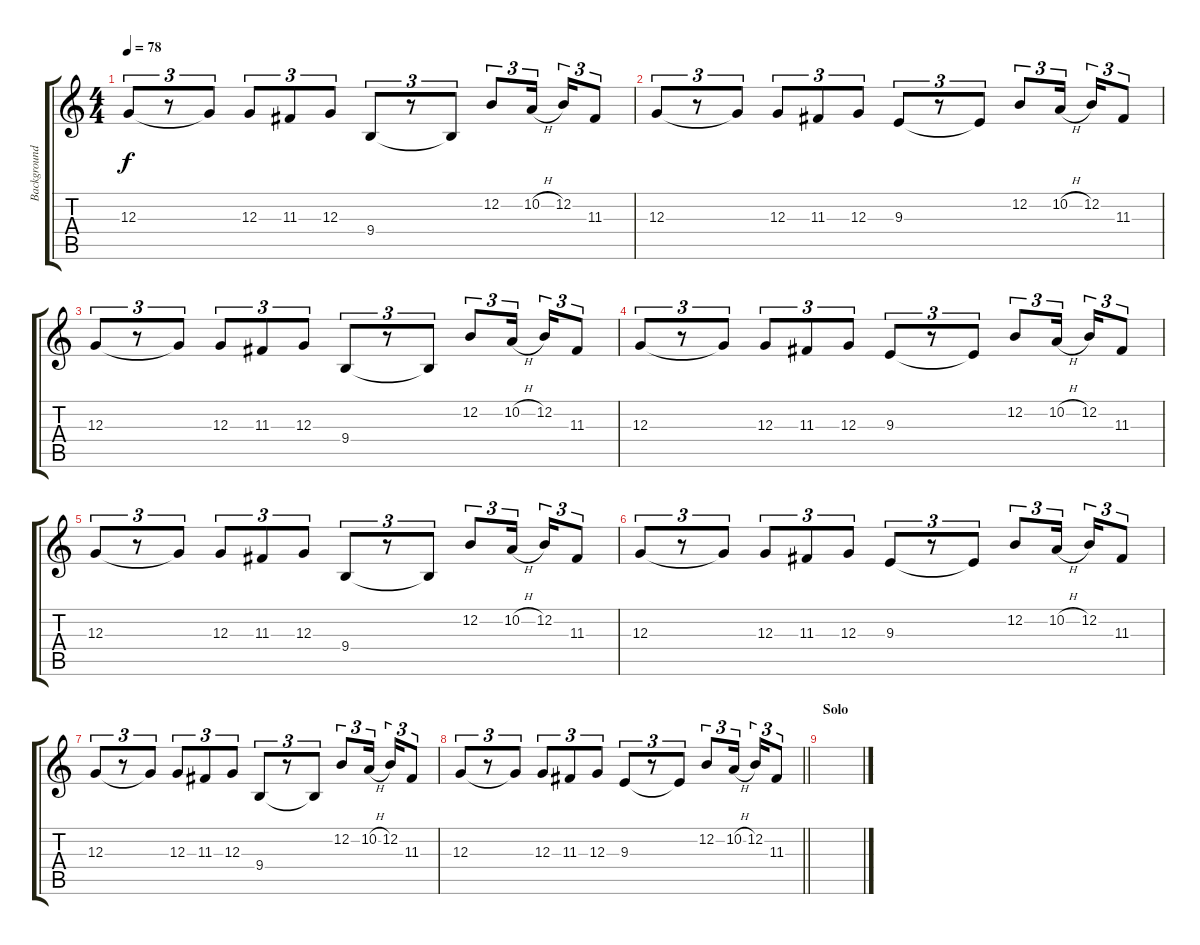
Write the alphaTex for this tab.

\track ("Background" "Background") {instrument choiraahs}
\staff {score tabs}
\tuning (E4 B3 G3 D3 A2 E2) {hide}
\ts (4 4)
\tempo 78
\clef g2
\ks c
12.3.8{tu (3 2) dy f} r.8{tu (3 2)} 12.3{t}.8{tu (3 2)} 12.3.8{tu (3 2)} 11.3.8{tu (3 2)} 12.3.8{tu (3 2)} 9.4.8{tu (3 2)} r.8{tu (3 2)} 9.4{t}.8{tu (3 2)} 12.2.8{tu (3 2)} 10.2{h}.16{tu (3 2)} 12.2.16{tu (3 2)} 11.3.8{tu (3 2)} |
12.3.8{tu (3 2)} r.8{tu (3 2)} 12.3{t}.8{tu (3 2)} 12.3.8{tu (3 2)} 11.3.8{tu (3 2)} 12.3.8{tu (3 2)} 9.3.8{tu (3 2)} r.8{tu (3 2)} 9.3{t}.8{tu (3 2)} 12.2.8{tu (3 2)} 10.2{h}.16{tu (3 2)} 12.2.16{tu (3 2)} 11.3.8{tu (3 2)} |
12.3.8{tu (3 2)} r.8{tu (3 2)} 12.3{t}.8{tu (3 2)} 12.3.8{tu (3 2)} 11.3.8{tu (3 2)} 12.3.8{tu (3 2)} 9.4.8{tu (3 2)} r.8{tu (3 2)} 9.4{t}.8{tu (3 2)} 12.2.8{tu (3 2)} 10.2{h}.16{tu (3 2)} 12.2.16{tu (3 2)} 11.3.8{tu (3 2)} |
12.3.8{tu (3 2)} r.8{tu (3 2)} 12.3{t}.8{tu (3 2)} 12.3.8{tu (3 2)} 11.3.8{tu (3 2)} 12.3.8{tu (3 2)} 9.3.8{tu (3 2)} r.8{tu (3 2)} 9.3{t}.8{tu (3 2)} 12.2.8{tu (3 2)} 10.2{h}.16{tu (3 2)} 12.2.16{tu (3 2)} 11.3.8{tu (3 2)} |
12.3.8{tu (3 2)} r.8{tu (3 2)} 12.3{t}.8{tu (3 2)} 12.3.8{tu (3 2)} 11.3.8{tu (3 2)} 12.3.8{tu (3 2)} 9.4.8{tu (3 2)} r.8{tu (3 2)} 9.4{t}.8{tu (3 2)} 12.2.8{tu (3 2)} 10.2{h}.16{tu (3 2)} 12.2.16{tu (3 2)} 11.3.8{tu (3 2)} |
12.3.8{tu (3 2)} r.8{tu (3 2)} 12.3{t}.8{tu (3 2)} 12.3.8{tu (3 2)} 11.3.8{tu (3 2)} 12.3.8{tu (3 2)} 9.3.8{tu (3 2)} r.8{tu (3 2)} 9.3{t}.8{tu (3 2)} 12.2.8{tu (3 2)} 10.2{h}.16{tu (3 2)} 12.2.16{tu (3 2)} 11.3.8{tu (3 2)} |
12.3.8{tu (3 2)} r.8{tu (3 2)} 12.3{t}.8{tu (3 2)} 12.3.8{tu (3 2)} 11.3.8{tu (3 2)} 12.3.8{tu (3 2)} 9.4.8{tu (3 2)} r.8{tu (3 2)} 9.4{t}.8{tu (3 2)} 12.2.8{tu (3 2)} 10.2{h}.16{tu (3 2)} 12.2.16{tu (3 2)} 11.3.8{tu (3 2)} |
\barLineRight lightlight
12.3.8{tu (3 2)} r.8{tu (3 2)} 12.3{t}.8{tu (3 2)} 12.3.8{tu (3 2)} 11.3.8{tu (3 2)} 12.3.8{tu (3 2)} 9.3.8{tu (3 2)} r.8{tu (3 2)} 9.3{t}.8{tu (3 2)} 12.2.8{tu (3 2)} 10.2{h}.16{tu (3 2)} 12.2.16{tu (3 2)} 11.3.8{tu (3 2)} |
\section ("" "Solo")
